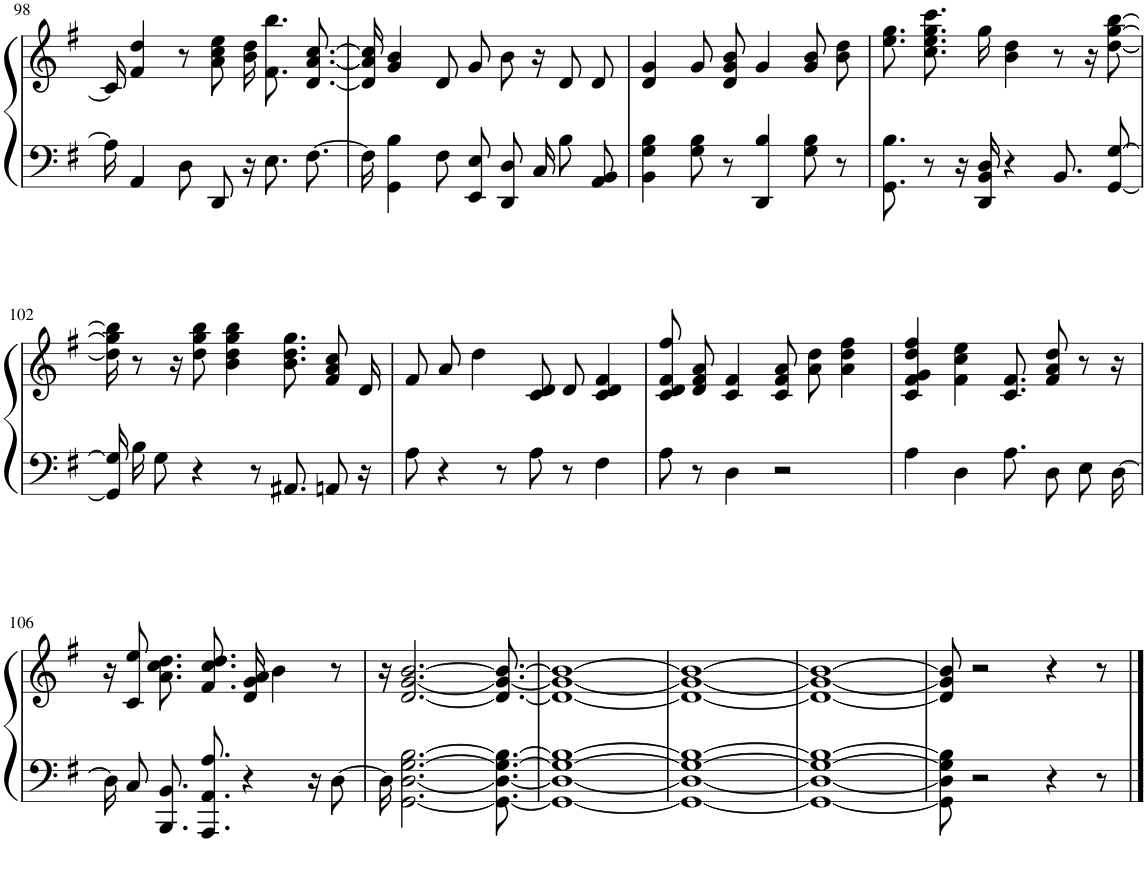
**kern	**kern
*part1	*part1
*staff2	*staff1
*I"Piano	*
*I'Pno	*
!!LO:PB:g=z
*clefF4	*clefG2
*k[f#]	*k[f#]
*G:	*G:
*M4/4	*M4/4
=98	=98
16A\]	16c/]
4AA/	4f#/ 4dd/
8D/L	8r
8DD/J	8a\ 8cc\ 8ee\
16r	16b\ 16dd\KL
8.E\	8.f#\ 8.bb\J
[8.F#\J	[8.d/ [8.a/ [8.cc/J
=99	=99
16F#\]	16d/] 16a/] 16cc/]
4GG\ 4B\	4g/ 4b/
8F#\L	8d/L
8EE\ 8E\J	8g/J
8DD/ 8D/L	8b\
16C/Jk	16r
8B\L	8d/L
8AA\ 8BB\J	8d/J
=100	=100
4BB\ 4G\ 4B\	4d/ 4g/
8G\ 8B\	8g/L
8r	8d/ 8g/ 8b/J
4DD/ 4B/	4g/
8G\ 8B\	8g\ 8b\L
8r	8b\ 8dd\J
=101	=101
8.GG\ 8.B\	8.ee\ 8.gg\L
8r	8.cc\ 8.ee\ 8.gg\ 8.ccc\J
16r	.
16DD/ 16BB/ 16D/	16gg\
4r	4b\ 4dd\
8.BB/	8r
.	16r
[8GG/ [8G/J	[8dd\ [8gg\ [8bb\
!!LO:LB:g=z
=102	=102
16GG]/ 16G]/LL	16dd\] 16gg\] 16bb\]
16B/J	8r
8G/J	.
.	16r
4r	8dd\ 8gg\ 8bb\
.	4b\ 4dd\ 4gg\ 4bb\
8r	.
8.AA#X/	8.b\ 8.dd\ 8.gg\
8AAn/	8f#/ 8a/ 8cc/L
16r	16d/Jk
=103	=103
8A\	8f#/L
4r	8a/J
.	4dd\
8r	.
8A\	8c/ 8d/L
8r	8d/J
4F#\	4c/ 4d/ 4f#/
=104	=104
8A\	8c/ 8d/ 8f#/ 8ff#/L
8r	8d/ 8f#/ 8a/J
4D\	4c/ 4f#/
2r	8c/ 8f#/ 8a/L
.	8a/ 8dd/J
.	4a\ 4dd\ 4ff#\
=105	=105
4A\	4c/ 4f#/ 4g/ 4dd/ 4ff#/
4D\	4f#\ 4cc\ 4ee\
8.A\L	8.c/ 8.f#/L
8D\J	8f#/ 8a/ 8dd/J
8E\L	8r
[16D\Jk	16r
!!LO:LB:g=z
=106	=106
16D/KL]	16r
8C/	8c/ 8ee/L
8.BBB/ 8.BB/J	8.a/ 8.cc/ 8.dd/J
8.AAA/ 8.AA/ 8.A/	8.f#/ 8.cc/ 8.dd/L
4r	16d/ 16g/ 16a/Jk
.	4b\
16r	.
[8D\	8r
=107	=107
16D\]	16r
[2.GG\ [2.D\ [2.G\ [2.B\	[2.d/ [2.g/ [2.b/
8.GG\_ 8.D\_ 8.G\_ 8.B\_	8.d/_ 8.g/_ 8.b/_
=108	=108
1GG_ 1D_ 1G_ 1B_	1d_ 1g_ 1b_
=109	=109
1GG_ 1D_ 1G_ 1B_	1d_ 1g_ 1b_
=110	=110
1GG_ 1D_ 1G_ 1B_	1d_ 1g_ 1b_
=111	=111
8GG\] 8D\] 8G\] 8B\]	8d/] 8g/] 8b/]
2r	2r
4r	4r
8r	8r
==	==
*-	*-
